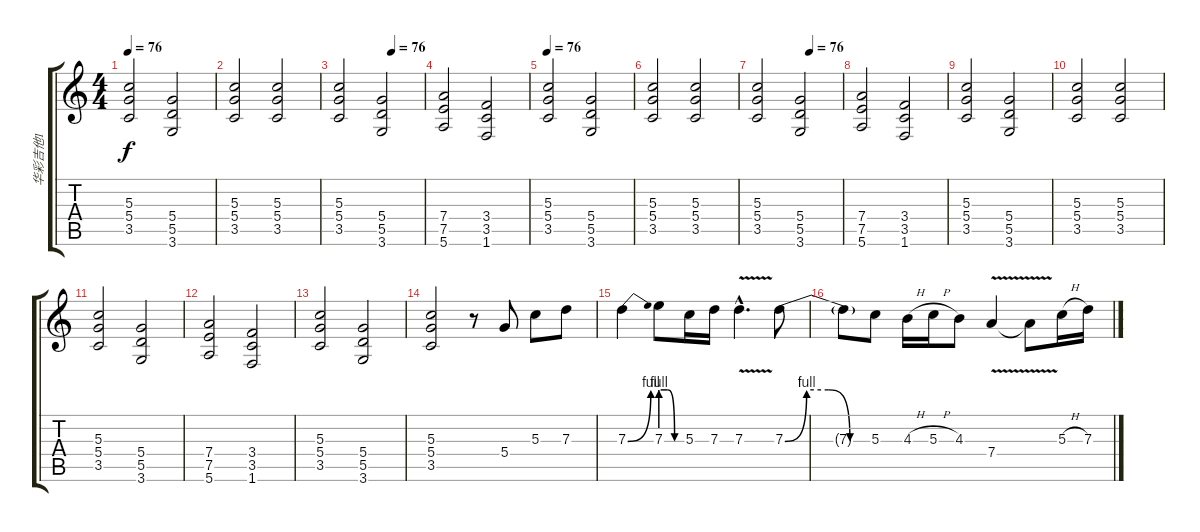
\track ("华彩吉他1" "华彩吉他1") {instrument overdrivenguitar}
\staff {score tabs}
\tuning (E4 B3 G3 D3 A2 E2) {hide}
\ts (4 4)
\tempo 76
\clef g2
\ks c
(5.3 5.4 3.5).2{dy f} (5.4 5.5 3.6).2 |
(5.3 5.4 3.5).2{volume 10} (5.3 5.4 3.5).2 |
\tempo (76 0.625)
(5.3 5.4 3.5).2 (5.4 5.5 3.6).2 |
(7.4 7.5 5.6).2 (3.4 3.5 1.6).2 |
\tempo 76
(5.3 5.4 3.5).2{volume 10} (5.4 5.5 3.6).2 |
(5.3 5.4 3.5).2 (5.3 5.4 3.5).2 |
\tempo (76 0.625)
(5.3 5.4 3.5).2{volume 10} (5.4 5.5 3.6).2 |
(7.4 7.5 5.6).2 (3.4 3.5 1.6).2 |
(5.3 5.4 3.5).2 (5.4 5.5 3.6).2 |
(5.3 5.4 3.5).2 (5.3 5.4 3.5).2 |
(5.3 5.4 3.5).2{volume 10} (5.4 5.5 3.6).2 |
(7.4 7.5 5.6).2 (3.4 3.5 1.6).2 |
(5.3 5.4 3.5).2 (5.4 5.5 3.6).2 |
(5.3 5.4 3.5).2{volume 10} r.8 5.4.8{volume 16 balance 7} 5.3.8 7.3.8 |
7.3{be (bend 0 0 60 4)}.4 7.3{be (custom 0 4 20 4 40 0 60 0)}.8 5.3.16 7.3.16 7.3{v hac}.4{d} 7.3{be (custom 0 0 15 4 30 4 45 0 60 0)}.8 |
7.3{t}.8 5.3.8 4.3{h}.16 5.3{h}.16 4.3.8 7.4{v}.4 7.4{t}.8 5.3{h}.16 7.3{ss}.16
